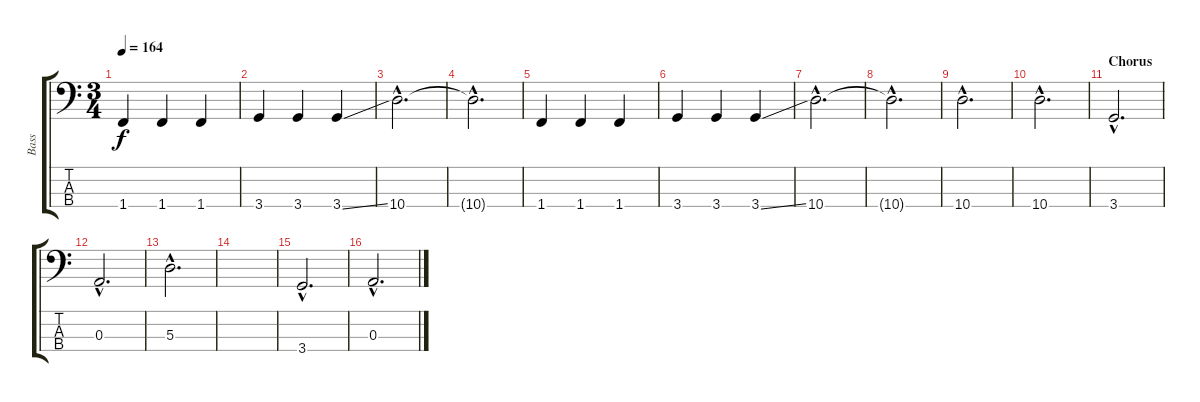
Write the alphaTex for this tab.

\track ("Bass" "Bass") {instrument fretlessbass}
\staff {score tabs}
\tuning (G2 D2 A1 E1) {hide}
\ts (3 4)
\tempo 164
\clef f4
\ks c
1.4.4{dy f} 1.4.4 1.4.4 |
3.4.4 3.4.4 3.4{ss}.4 |
10.4{hac}.2{d} |
10.4{hac t}.2{d} |
1.4.4 1.4.4 1.4.4 |
3.4.4 3.4.4 3.4{ss}.4 |
10.4{hac}.2{d} |
10.4{hac t}.2{d} |
10.4{hac}.2{d} |
10.4{hac}.2{d} |
\section ("" "Chorus")
3.4{hac}.2{d} |
0.3{hac}.2{d} |
5.3{hac}.2{d} |
|
3.4{hac}.2{d} |
0.3{hac}.2{d}
